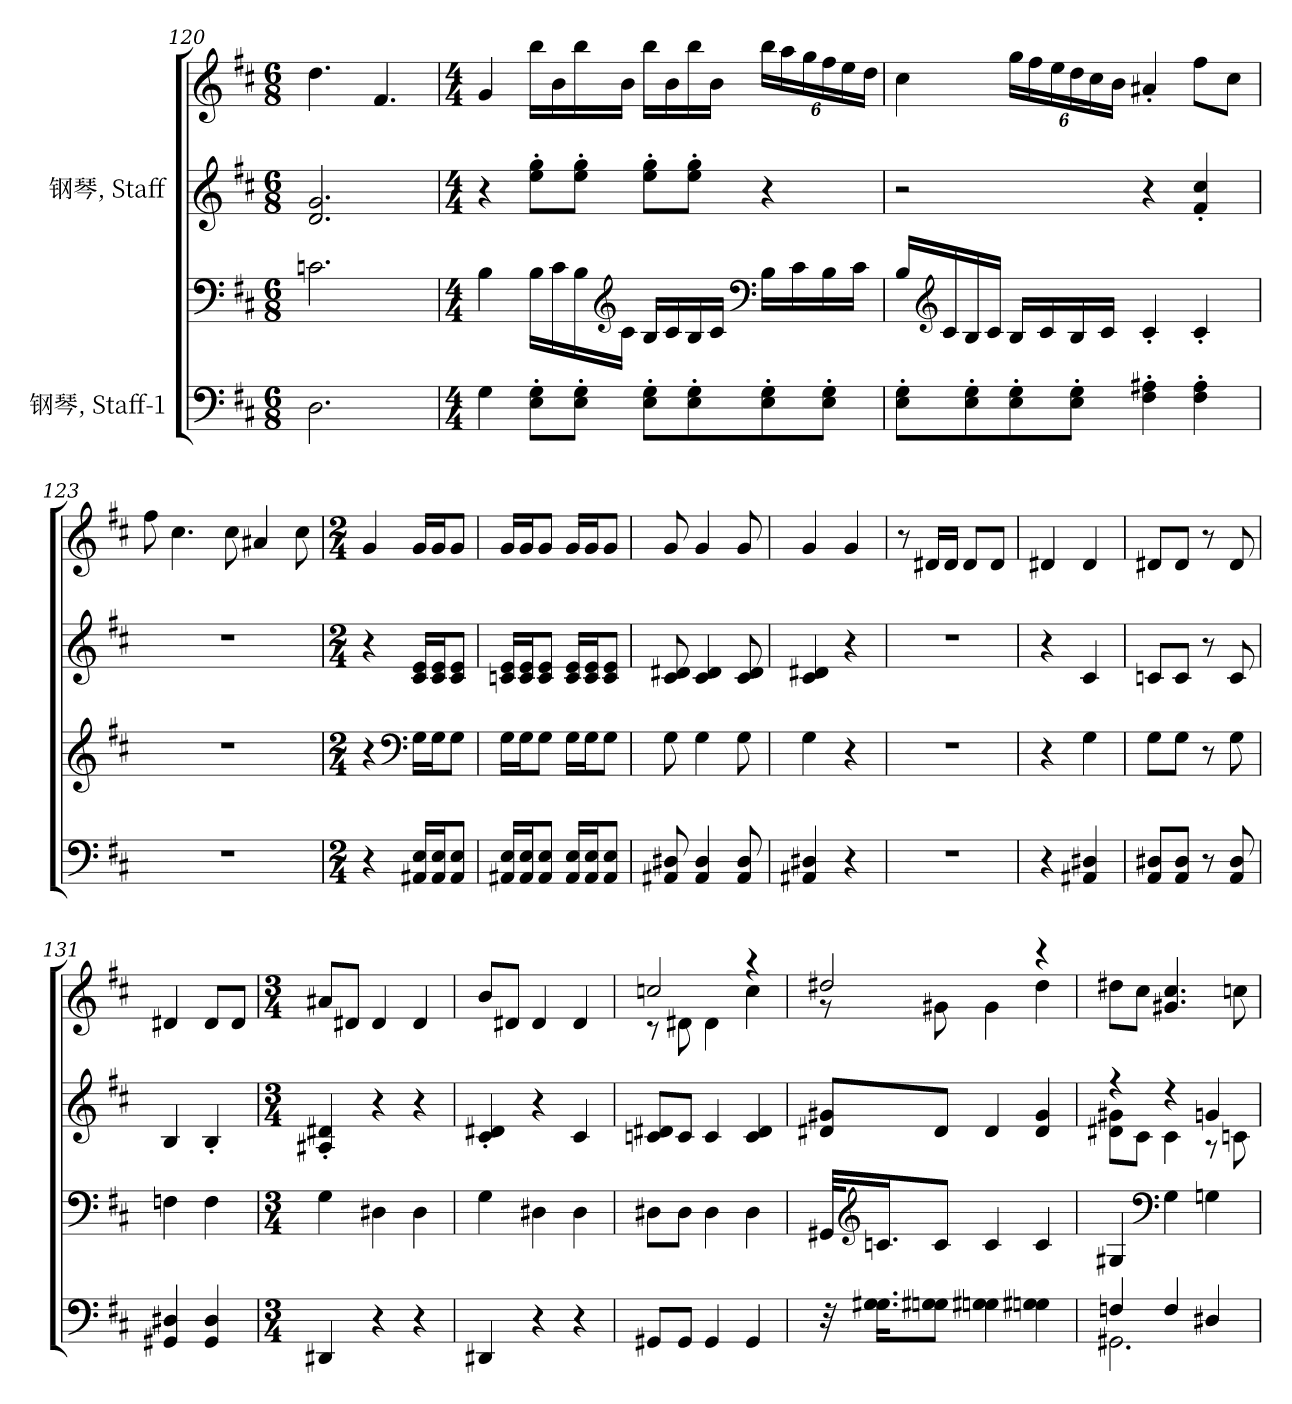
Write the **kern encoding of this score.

**kern	**kern	**kern	**kern
*part2	*part2	*part1	*part1
*staff4	*staff3	*staff2	*staff1
*I"钢琴, Staff-1	*	*I"钢琴, Staff	*
*clefF4	*clefF4	*clefG2	*clefG2
*k[f#c#]	*k[f#c#]	*k[f#c#]	*k[f#c#]
*M6/8	*M6/8	*M6/8	*M6/8
=120	=120	=120	=120
2.D\	2.cn\	2.d/ 2.g/	4.dd\
.	.	.	4.f#/
!!LO:LB:g=z
=121	=121	=121	=121
*M4/4	*M4/4	*M4/4	*M4/4
*	*	*	*MM156
4G\	4B\	4r	4g/
8E\' 8G\'L	16B\LL	8ee\' 8gg\'L	16bb\LL
.	16c#\	.	16b\
8E\' 8G\'J	16B\	8ee\' 8gg\'J	16bb\
*	*clefG2	*	*
.	16c#\JJ	.	16b\JJ
8E\' 8G\'L	16B/LL	8ee\' 8gg\'L	16bb\LL
.	16c#/	.	16b\
8E\' 8G\'	16B/	8ee\' 8gg\'J	16bb\
.	16c#/JJ	.	16b\JJ
*	*clefF4	*	*
*	*	*	*Xbrackettup
8E\' 8G\'	16B\LL	4r	24bb\LL
.	.	.	24aa\
.	16c#\	.	.
.	.	.	24gg\
8E\' 8G\'J	16B\	.	24ff#\
.	.	.	24ee\
.	16c#\JJ	.	.
.	.	.	24dd\JJ
=122	=122	=122	=122
8E\' 8G\'L	16B/LL	2r	4cc#\
*	*clefG2	*	*
.	16c#/	.	.
8E\' 8G\'	16B/	.	.
.	16c#/JJ	.	.
8E\' 8G\'	16B/LL	.	24gg\LL
.	.	.	24ff#\
.	16c#/	.	.
.	.	.	24ee\
8E\' 8G\'J	16B/	.	24dd\
.	.	.	24cc#\
.	16c#/JJ	.	.
.	.	.	24b\JJ
4F#\' 4A#X\'	4c#'/	4r	4a#X'/
4F#\' 4A#\'	4c#'/	4f#/' 4cc#/'	8ff#\L
.	.	.	8cc#\J
!!LO:PB:g=z
=123	=123	=123	=123
1r	1r	1r	8ff#\
.	.	.	4.cc#\
.	.	.	8cc#\
.	.	.	4a#X/
.	.	.	8cc#\
=124	=124	=124	=124
*M2/4	*M2/4	*M2/4	*M2/4
4r	4r	4r	4g/
*	*clefF4	*	*
16AA#X/ 16E/LL	16G\LL	16c#/ 16e/LL	16g/LL
16AA#/ 16E/J	16G\J	16c#/ 16e/J	16g/J
8AA#/ 8E/J	8G\J	8c#/ 8e/J	8g/J
=125	=125	=125	=125
16AA#X/ 16E/LL	16G\LL	16cn/ 16e/LL	16g/LL
16AA#/ 16E/J	16G\J	16c/ 16e/J	16g/J
8AA#/ 8E/J	8G\J	8c/ 8e/J	8g/J
16AA#/ 16E/LL	16G\LL	16c/ 16e/LL	16g/LL
16AA#/ 16E/J	16G\J	16c/ 16e/J	16g/J
8AA#/ 8E/J	8G\J	8c/ 8e/J	8g/J
=126	=126	=126	=126
8AA#X/ 8D#X/	8G\	8c#/ 8d#X/	8g/
4AA#/ 4D#/	4G\	4c#/ 4d#/	4g/
8AA#/ 8D#/	8G\	8c#/ 8d#/	8g/
=127	=127	=127	=127
4AA#X/ 4D#X/	4G\	4c#/ 4d#X/	4g/
4r	4r	4r	4g/
!!LO:LB:g=z
=128	=128	=128	=128
2r	2r	2r	8r
.	.	.	16d#X/LL
.	.	.	16d#/JJ
.	.	.	8d#/L
.	.	.	8d#/J
=129	=129	=129	=129
4r	4r	4r	4d#X/
4AA#X/ 4D#X/	4G\	4c#/	4d#/
=130	=130	=130	=130
8AA/ 8D#X/L	8G\L	8cn/L	8d#X/L
8AA/ 8D#/J	8G\J	8c/J	8d#/J
8r	8r	8r	8r
8AA/ 8D#/	8G\	8c/	8d#/
=131	=131	=131	=131
4GG#X/ 4D#X/	4Fn\	4B/	4d#X/
4GG#/ 4D#/	4F\	4B'/	8d#/L
.	.	.	8d#/J
=132	=132	=132	=132
*M3/4	*M3/4	*M3/4	*M3/4
4DD#X/	4G\	4A#X/' 4d#X/'	8a#X/L
.	.	.	8d#X/J
4r	4D#X\	4r	4d#/
4r	4D#\	4r	4d#/
=133	=133	=133	=133
4DD#X/	4G\	4c#/' 4d#X/'	8b/L
.	.	.	8d#X/J
4r	4D#X\	4r	4d#/
4r	4D#\	4c#/	4d#/
!!LO:LB:g=z
=134	=134	=134	=134
*	*	*	*MM130
*	*	*	*^
8GG#X/L	8D#X\L	8cn/ 8d#X/L	2ccn/	8r
8GG#/J	8D#\J	8c/J	.	8d#X\
4GG#/	4D#\	4c/	.	4d#\
4GG#/	4D#\	4c/ 4d#/	4r	4cc\
=135	=135	=135	=135	=135
32r	32GG#X/KLL	8d#X/ 8g#X/L	2dd#X/	8r
*	*clefG2	*	*	*
16.G\ 16.G#X\KL	16.cn/J	.	.	.
8Gn\ 8G#X\J	8c/J	8d#/J	.	8g#X\
4Gn\ 4G#X\	4c/	4d#/	.	4g#\
4Gn\ 4G#X\	4c/	4d#/ 4g#/	4r	4dd#\
*	*	*	*v	*v
=136	=136	=136	=136
*^	*	*^	*
4Fn/	2.GG#X\	4G#X/	4r	8d#X\ 8g#X\L	8dd#X\L
.	.	.	.	8c#\J	8cc#\J
*	*	*clefF4	*	*	*
4F/	.	4G#\	4r	4c#\	4.g#X/ 4.cc#/
4D#X/	.	4Gn\	4gn/	8r	.
.	.	.	.	8cn\	8ccn\
*v	*v	*	*v	*v	*
=	=	=	=
*-	*-	*-	*-
